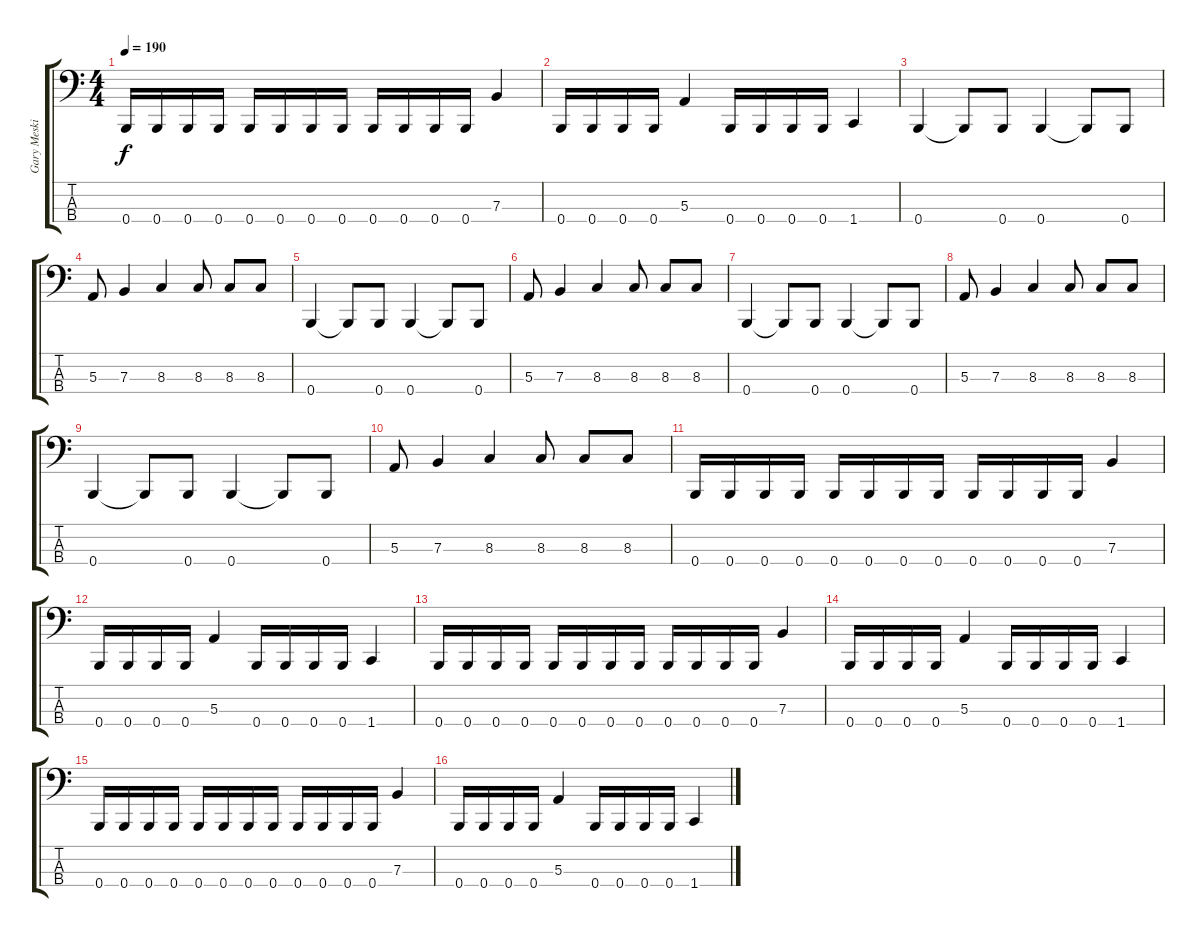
\track ("Gary Meskil (bas and vocal)" "Gary Meski") {instrument electricbasspick}
\staff {score tabs}
\tuning (D2 A1 E1 B0) {hide}
\ts (4 4)
\tempo 190
\clef f4
\ks c
0.4.16{dy f} 0.4.16 0.4.16 0.4.16 0.4.16 0.4.16 0.4.16 0.4.16 0.4.16 0.4.16 0.4.16 0.4.16 7.3.4 |
0.4.16 0.4.16 0.4.16 0.4.16 5.3.4 0.4.16 0.4.16 0.4.16 0.4.16 1.4.4 |
0.4.4 0.4{t}.8 0.4.8 0.4.4 0.4{t}.8 0.4.8 |
5.3.8 7.3.4 8.3.4 8.3.8 8.3.8 8.3.8 |
0.4.4 0.4{t}.8 0.4.8 0.4.4 0.4{t}.8 0.4.8 |
5.3.8 7.3.4 8.3.4 8.3.8 8.3.8 8.3.8 |
0.4.4 0.4{t}.8 0.4.8 0.4.4 0.4{t}.8 0.4.8 |
5.3.8 7.3.4 8.3.4 8.3.8 8.3.8 8.3.8 |
0.4.4 0.4{t}.8 0.4.8 0.4.4 0.4{t}.8 0.4.8 |
5.3.8 7.3.4 8.3.4 8.3.8 8.3.8 8.3.8 |
0.4.16 0.4.16 0.4.16 0.4.16 0.4.16 0.4.16 0.4.16 0.4.16 0.4.16 0.4.16 0.4.16 0.4.16 7.3.4 |
0.4.16 0.4.16 0.4.16 0.4.16 5.3.4 0.4.16 0.4.16 0.4.16 0.4.16 1.4.4 |
0.4.16 0.4.16 0.4.16 0.4.16 0.4.16 0.4.16 0.4.16 0.4.16 0.4.16 0.4.16 0.4.16 0.4.16 7.3.4 |
0.4.16 0.4.16 0.4.16 0.4.16 5.3.4 0.4.16 0.4.16 0.4.16 0.4.16 1.4.4 |
0.4.16 0.4.16 0.4.16 0.4.16 0.4.16 0.4.16 0.4.16 0.4.16 0.4.16 0.4.16 0.4.16 0.4.16 7.3.4 |
0.4.16 0.4.16 0.4.16 0.4.16 5.3.4 0.4.16 0.4.16 0.4.16 0.4.16 1.4.4
